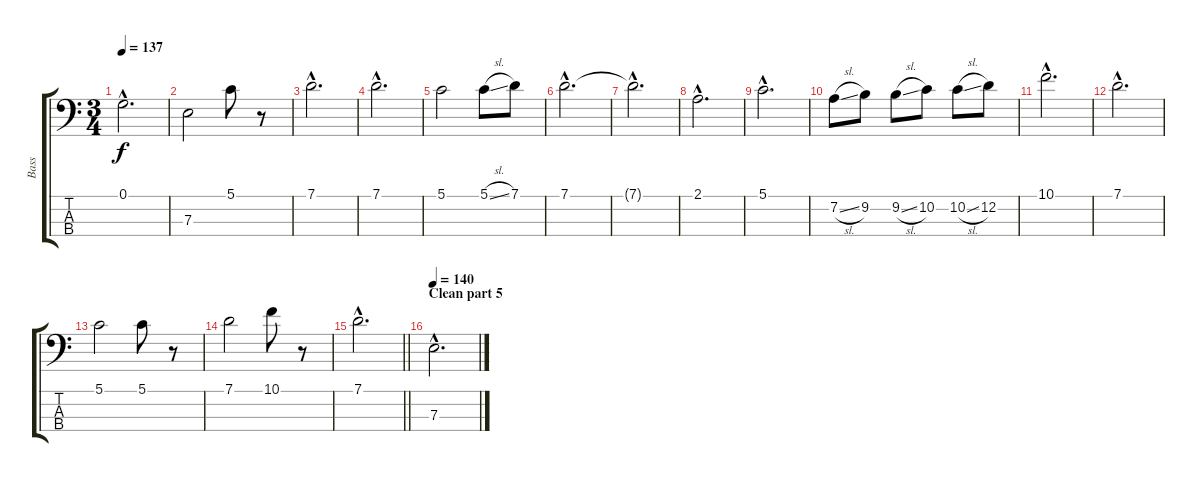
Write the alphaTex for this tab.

\track ("Bass" "Bass") {instrument electricbasspick}
\staff {score tabs}
\tuning (G2 D2 A1 E1) {hide}
\ts (3 4)
\tempo 137
\clef f4
\ks c
0.1{hac}.2{d dy f} |
7.3.2 5.1.8 r.8 |
7.1{hac}.2{d} |
7.1{hac}.2{d} |
5.1.2 5.1{sl}.8 7.1.8 |
7.1{hac}.2{d} |
7.1{hac t}.2{d} |
2.1{hac}.2{d} |
5.1{hac}.2{d} |
7.2{sl}.8 9.2.8 9.2{sl}.8 10.2.8 10.2{sl}.8 12.2.8 |
10.1{hac}.2{d} |
7.1{hac}.2{d} |
5.1.2 5.1.8 r.8 |
7.1.2 10.1.8 r.8 |
\barLineRight lightlight
7.1{hac}.2{d} |
\section ("" "Clean part 5")
\tempo 140
7.3{hac}.2{d}
